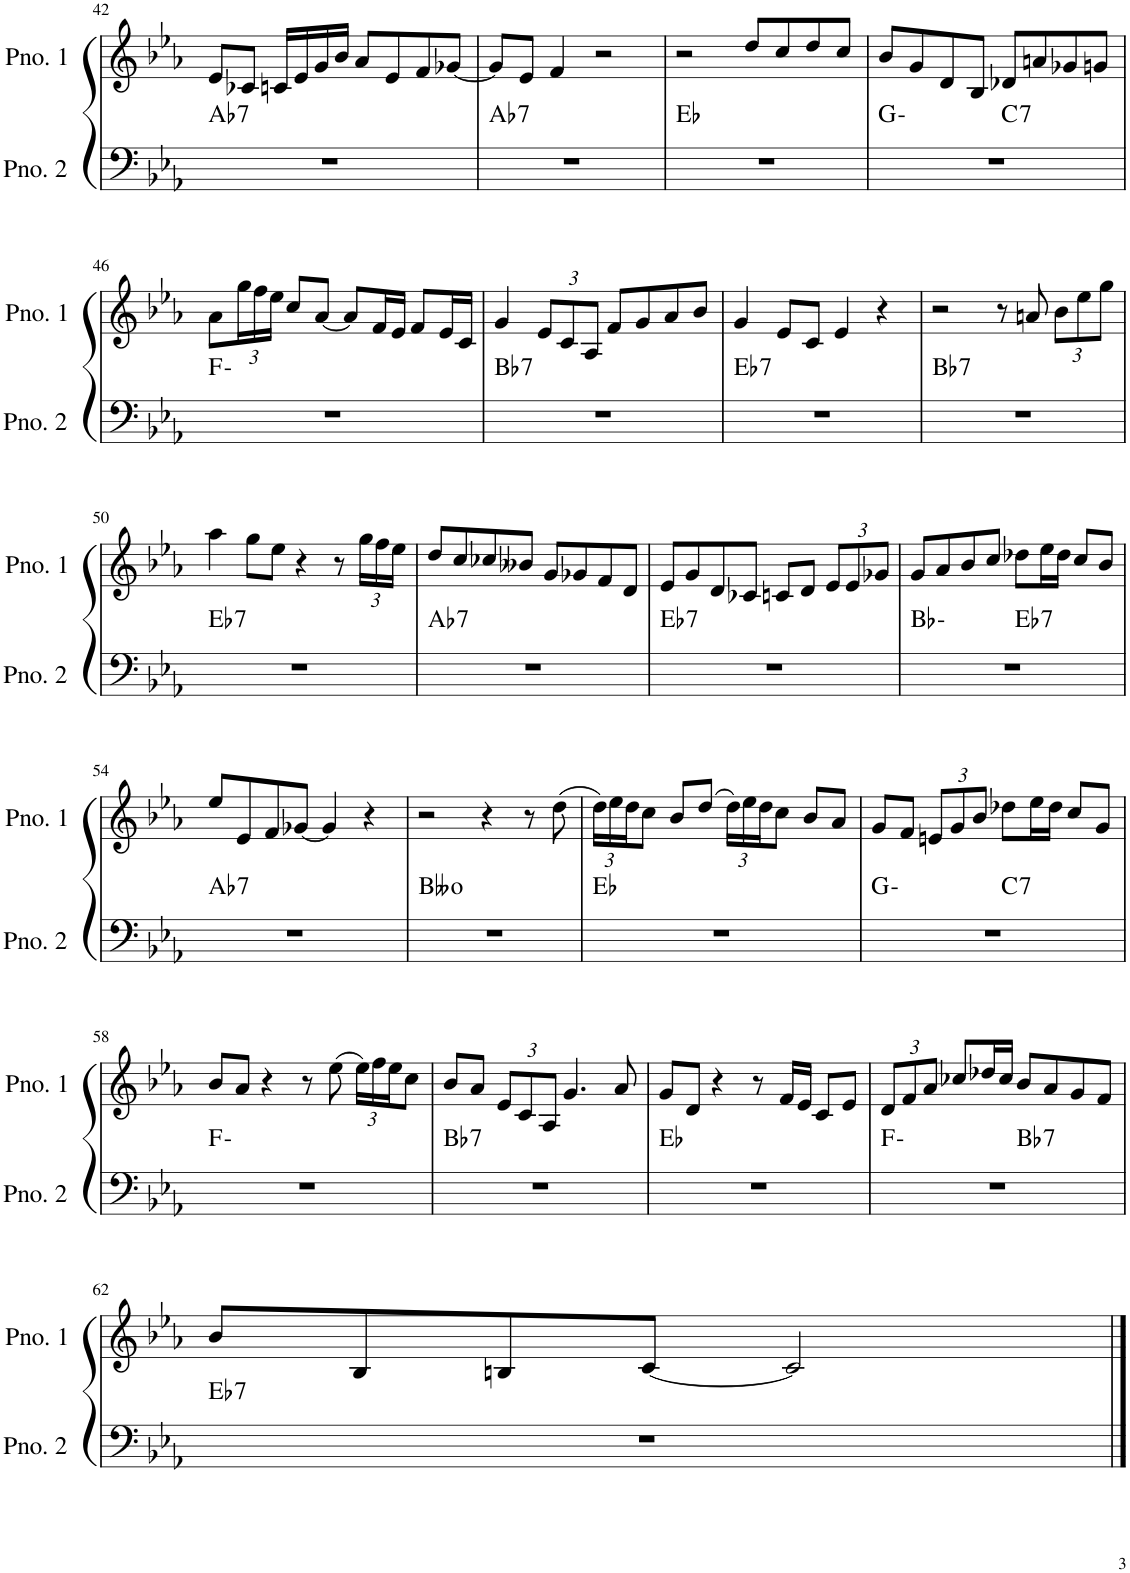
**kern	**harte	**kern
*part2	*part2	*part1
*staff2	*	*staff1
*I"ピアノ 2	*	*I"ピアノ 1
!!LO:PB:g=z
*clefF4	*	*clefG2
*k[b-e-a-]	*	*k[b-e-a-]
*M4/4	*	*M4/4
=42	=42	=42
!	!LO:H:kt=7	!
1r	Ab:7	8e-/L
.	.	8c-X/J
.	.	16cn/LL
.	.	16e-/
.	.	16g/
.	.	16b-/JJ
.	.	8a-/L
.	.	8e-/
.	.	8f/
.	.	[8g-X/J
=43	=43	=43
!	!LO:H:kt=7	!
1r	Ab:7	8g-/L]
.	.	8e-/J
.	.	4f/
.	.	2r
=44	=44	=44
1r	Eb:maj	2r
.	.	8dd/L
.	.	8cc/
.	.	8dd/
.	.	8cc/J
=45	=45	=45
*^	*	*
1r	2ryy	G:min	8b-/L
.	.	.	8g/
.	.	.	8d/
.	.	.	8B-/J
!	!	!LO:H:kt=7	!
.	2ryy	C:7	8d-X/L
.	.	.	8an/
.	.	.	8g-X/
.	.	.	8gn/J
*v	*v	*	*
!!LO:LB:g=z
=46	=46	=46
1r	F:min	8a-\L
*	*	*Xbrackettup
.	.	24gg\L
.	.	24ff\
.	.	24ee-\JJ
.	.	8cc/L
.	.	[8a-/J
.	.	8a-/L]
.	.	16f/L
.	.	16e-/JJ
.	.	8f/L
.	.	16e-/L
.	.	16c/JJ
=47	=47	=47
!	!LO:H:kt=7	!
1r	Bb:7	4g/
.	.	12e-/L
.	.	12c/
.	.	12A-/J
.	.	8f/L
.	.	8g/
.	.	8a-/
.	.	8b-/J
=48	=48	=48
!	!LO:H:kt=7	!
1r	Eb:7	4g/
.	.	8e-/L
.	.	8c/J
.	.	4e-/
.	.	4r
=49	=49	=49
!	!LO:H:kt=7	!
1r	Bb:7	2r
.	.	8r
.	.	8an/
.	.	12b-\L
.	.	12ee-\
.	.	12gg\J
!!LO:LB:g=z
=50	=50	=50
!	!LO:H:kt=7	!
1r	Eb:7	4aa-\
.	.	8gg\L
.	.	8ee-\J
.	.	4r
.	.	8r
.	.	24gg\LL
.	.	24ff\
.	.	24ee-\JJ
=51	=51	=51
!	!LO:H:kt=7	!
1r	Ab:7	8dd/L
.	.	8cc/
.	.	8cc-X/
.	.	8b--X/J
.	.	8g/L
.	.	8g-X/
.	.	8f/
.	.	8d/J
=52	=52	=52
!	!LO:H:kt=7	!
1r	Eb:7	8e-/L
.	.	8g/
.	.	8d/
.	.	8c-X/J
.	.	8cn/L
.	.	8d/J
.	.	12e-/L
.	.	12e-/
.	.	12g-X/J
=53	=53	=53
*^	*	*
1r	2ryy	Bb:min	8g/L
.	.	.	8a-/
.	.	.	8b-/
.	.	.	8cc/J
!	!	!LO:H:kt=7	!
.	2ryy	Eb:7	8dd-X\L
.	.	.	16ee-\L
.	.	.	16dd-\JJ
.	.	.	8cc/L
.	.	.	8b-/J
!!LO:LB:g=z
=54	=54	=54	=54
!	!	!LO:H:kt=7	!
*v	*v	*	*
1r	Ab:7	8ee-/L
.	.	8e-/
.	.	8f/
.	.	[8g-X/J
.	.	4g-/]
.	.	4r
=55	=55	=55
1r	Bbb:dim	2r
.	.	4r
.	.	8r
.	.	(8dd\
=56	=56	=56
1r	Eb:maj	24dd\LL)
.	.	24ee-\
.	.	24dd\J
.	.	8cc\J
.	.	8b-/L
.	.	(8dd/J
.	.	24dd\LL)
.	.	24ee-\
.	.	24dd\J
.	.	8cc\J
.	.	8b-/L
.	.	8a-/J
=57	=57	=57
*^	*	*
1r	2ryy	G:min	8g/L
.	.	.	8f/J
.	.	.	12en/L
.	.	.	12g/
.	.	.	12b-/J
!	!	!LO:H:kt=7	!
.	2ryy	C:7	8dd-X\L
.	.	.	16ee-\L
.	.	.	16dd-\JJ
.	.	.	8cc/L
.	.	.	8g/J
*v	*v	*	*
!!LO:LB:g=z
=58	=58	=58
1r	F:min	8b-/L
.	.	8a-/J
.	.	4r
.	.	8r
.	.	(8ee-\
.	.	24ee-\LL)
.	.	24ff\
.	.	24ee-\J
.	.	8cc\J
=59	=59	=59
!	!LO:H:kt=7	!
1r	Bb:7	8b-/L
.	.	8a-/J
.	.	12e-/L
.	.	12c/
.	.	12A-/J
.	.	4.g/
.	.	8a-/
=60	=60	=60
1r	Eb:maj	8g/L
.	.	8d/J
.	.	4r
.	.	8r
.	.	16f/LL
.	.	16e-/JJ
.	.	8c/L
.	.	8e-/J
=61	=61	=61
*^	*	*
1r	2ryy	F:min	12d/L
.	.	.	12f/
.	.	.	12a-/J
.	.	.	8cc-X/L
.	.	.	16dd-X/L
.	.	.	16cc-/JJ
!	!	!LO:H:kt=7	!
.	2ryy	Bb:7	8b-/L
.	.	.	8a-/
.	.	.	8g/
.	.	.	8f/J
!!LO:LB:g=z
=62	=62	=62	=62
!	!	!LO:H:kt=7	!
*v	*v	*	*
1r	Eb:7	8b-/L
.	.	8B-/
.	.	8Bn/
.	.	[8c/J
.	.	2c/]
==	==	==
*-	*-	*-
